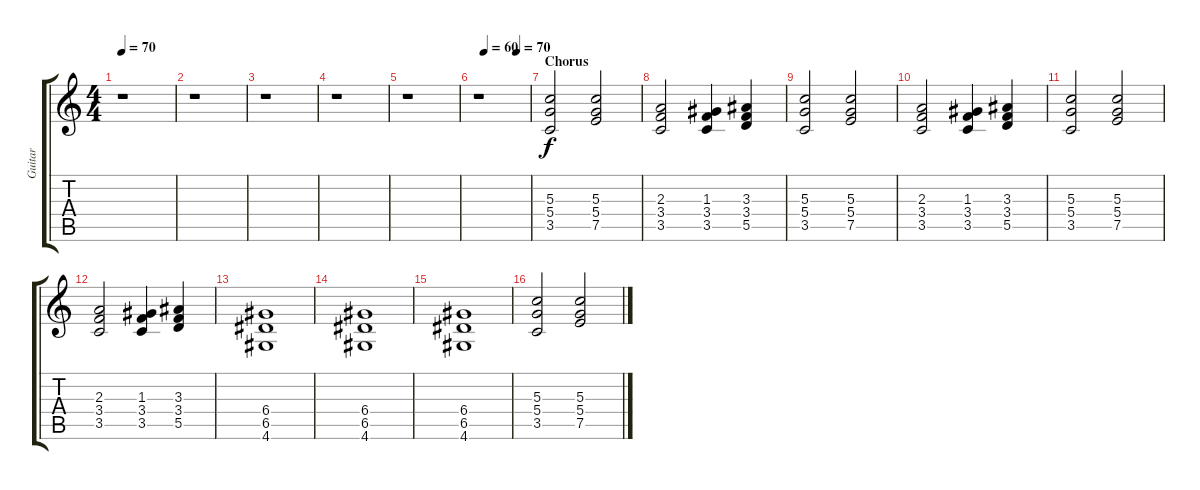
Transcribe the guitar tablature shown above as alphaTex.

\track ("Guitar" "Guitar") {instrument distortionguitar}
\staff {score tabs}
\tuning (E4 B3 G3 D3 A2 E2) {hide}
\ts (4 4)
\tempo 70
\clef g2
\ks c
r.1{dy f} |
r.1 |
r.1 |
r.1 |
r.1 |
\tempo (60 0.125)
\tempo (70 0.75)
r.1 |
\section ("" "Chorus ")
(5.3 5.4 3.5).2 (5.3 5.4 7.5).2 |
(2.3 3.4 3.5).2 (1.3 3.4 3.5).4 (3.3 3.4 5.5).4 |
(5.3 5.4 3.5).2 (5.3 5.4 7.5).2 |
(2.3 3.4 3.5).2 (1.3 3.4 3.5).4 (3.3 3.4 5.5).4 |
(5.3 5.4 3.5).2 (5.3 5.4 7.5).2 |
(2.3 3.4 3.5).2 (1.3 3.4 3.5).4 (3.3 3.4 5.5).4 |
(6.4 6.5 4.6).1 |
(6.4 6.5 4.6).1 |
(6.4 6.5 4.6).1 |
(5.3 5.4 3.5).2 (5.3 5.4 7.5).2
